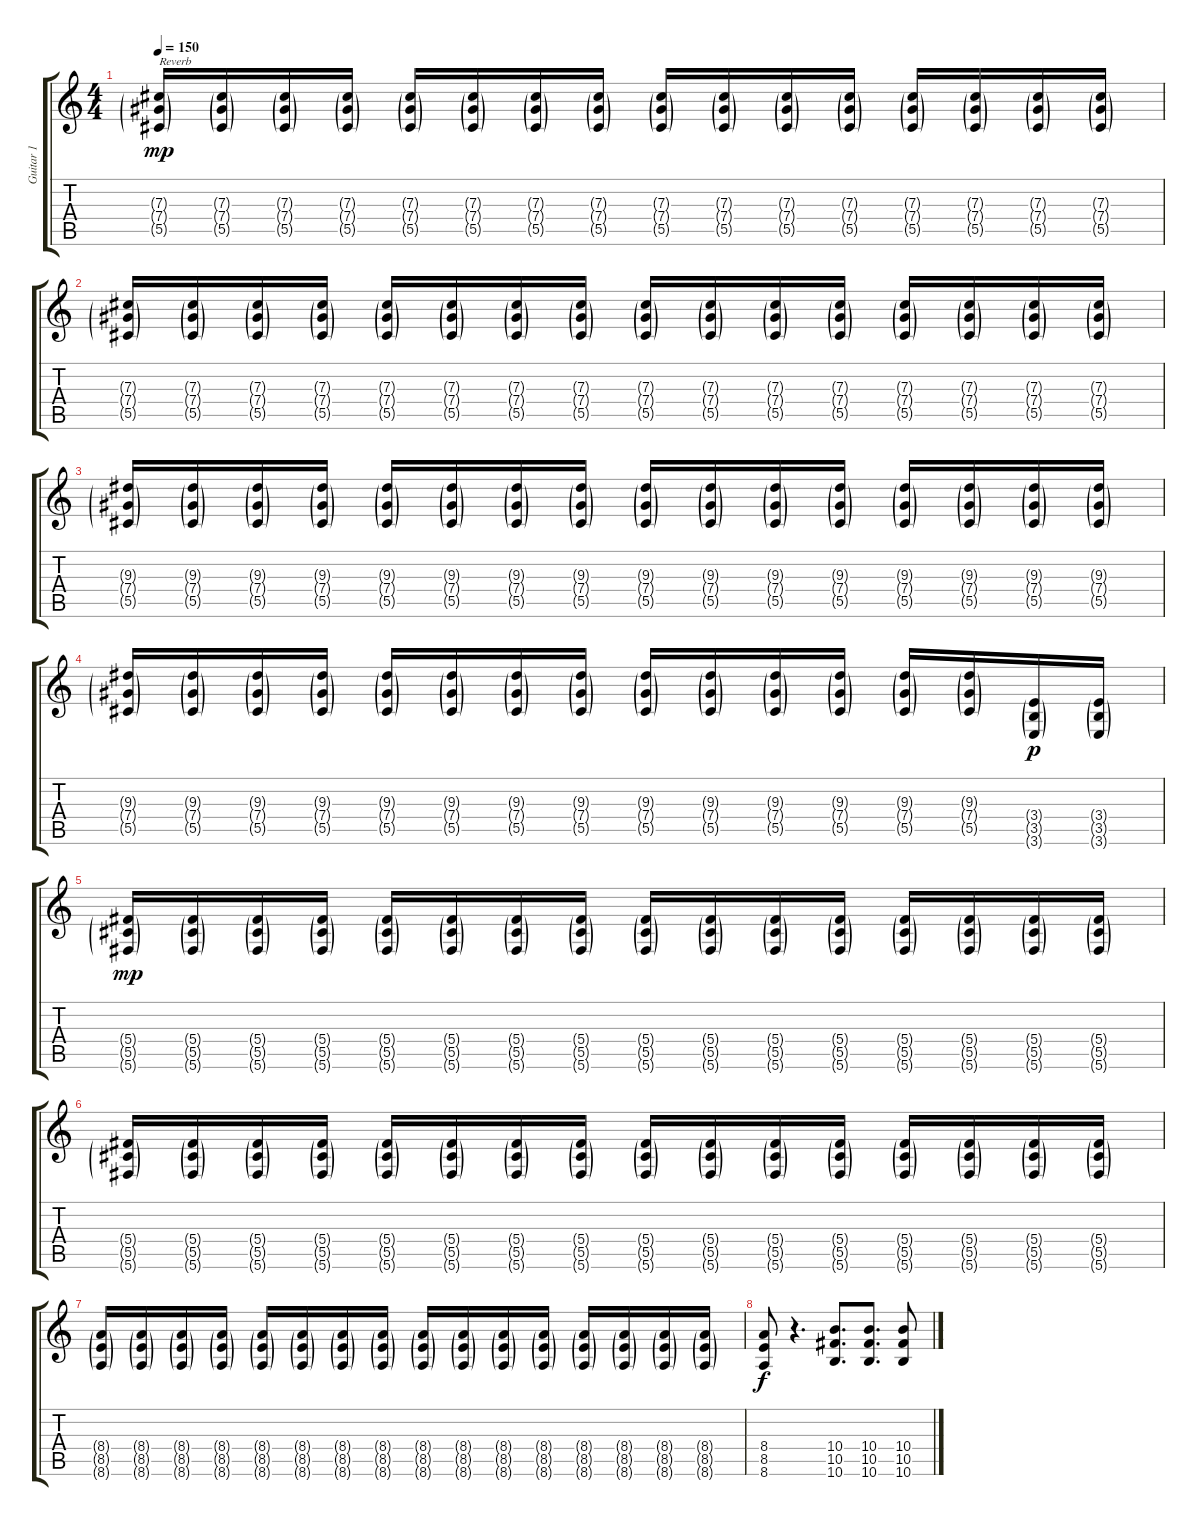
\track ("Guitar 1" "Guitar 1") {instrument distortionguitar}
\staff {score tabs}
\tuning (Eb4 Bb3 Gb3 Db3 Ab2 Db2) {hide}
\ts (4 4)
\tempo 150
\clef g2
\ks c
(7.3{g} 7.4{g} 5.5{g}).16{txt "Reverb" dy mp} (7.3{g} 7.4{g} 5.5{g}).16 (7.3{g} 7.4{g} 5.5{g}).16 (7.3{g} 7.4{g} 5.5{g}).16 (7.3{g} 7.4{g} 5.5{g}).16 (7.3{g} 7.4{g} 5.5{g}).16 (7.3{g} 7.4{g} 5.5{g}).16 (7.3{g} 7.4{g} 5.5{g}).16 (7.3{g} 7.4{g} 5.5{g}).16 (7.3{g} 7.4{g} 5.5{g}).16 (7.3{g} 7.4{g} 5.5{g}).16 (7.3{g} 7.4{g} 5.5{g}).16 (7.3{g} 7.4{g} 5.5{g}).16 (7.3{g} 7.4{g} 5.5{g}).16 (7.3{g} 7.4{g} 5.5{g}).16 (7.3{g} 7.4{g} 5.5{g}).16 |
(7.3{g} 7.4{g} 5.5{g}).16 (7.3{g} 7.4{g} 5.5{g}).16 (7.3{g} 7.4{g} 5.5{g}).16 (7.3{g} 7.4{g} 5.5{g}).16 (7.3{g} 7.4{g} 5.5{g}).16 (7.3{g} 7.4{g} 5.5{g}).16 (7.3{g} 7.4{g} 5.5{g}).16 (7.3{g} 7.4{g} 5.5{g}).16 (7.3{g} 7.4{g} 5.5{g}).16 (7.3{g} 7.4{g} 5.5{g}).16 (7.3{g} 7.4{g} 5.5{g}).16 (7.3{g} 7.4{g} 5.5{g}).16 (7.3{g} 7.4{g} 5.5{g}).16 (7.3{g} 7.4{g} 5.5{g}).16 (7.3{g} 7.4{g} 5.5{g}).16 (7.3{g} 7.4{g} 5.5{g}).16 |
(9.3{g} 7.4{g} 5.5{g}).16 (9.3{g} 7.4{g} 5.5{g}).16 (9.3{g} 7.4{g} 5.5{g}).16 (9.3{g} 7.4{g} 5.5{g}).16 (9.3{g} 7.4{g} 5.5{g}).16 (9.3{g} 7.4{g} 5.5{g}).16 (9.3{g} 7.4{g} 5.5{g}).16 (9.3{g} 7.4{g} 5.5{g}).16 (9.3{g} 7.4{g} 5.5{g}).16 (9.3{g} 7.4{g} 5.5{g}).16 (9.3{g} 7.4{g} 5.5{g}).16 (9.3{g} 7.4{g} 5.5{g}).16 (9.3{g} 7.4{g} 5.5{g}).16 (9.3{g} 7.4{g} 5.5{g}).16 (9.3{g} 7.4{g} 5.5{g}).16 (9.3{g} 7.4{g} 5.5{g}).16 |
(9.3{g} 7.4{g} 5.5{g}).16 (9.3{g} 7.4{g} 5.5{g}).16 (9.3{g} 7.4{g} 5.5{g}).16 (9.3{g} 7.4{g} 5.5{g}).16 (9.3{g} 7.4{g} 5.5{g}).16 (9.3{g} 7.4{g} 5.5{g}).16 (9.3{g} 7.4{g} 5.5{g}).16 (9.3{g} 7.4{g} 5.5{g}).16 (9.3{g} 7.4{g} 5.5{g}).16 (9.3{g} 7.4{g} 5.5{g}).16 (9.3{g} 7.4{g} 5.5{g}).16 (9.3{g} 7.4{g} 5.5{g}).16 (9.3{g} 7.4{g} 5.5{g}).16 (9.3{g} 7.4{g} 5.5{g}).16 (3.4{g} 3.5{g} 3.6{g}).16{dy p} (3.4{g} 3.5{g} 3.6{g}).16 |
(5.4{g} 5.5{g} 5.6{g}).16{dy mp} (5.4{g} 5.5{g} 5.6{g}).16 (5.4{g} 5.5{g} 5.6{g}).16 (5.4{g} 5.5{g} 5.6{g}).16 (5.4{g} 5.5{g} 5.6{g}).16 (5.4{g} 5.5{g} 5.6{g}).16 (5.4{g} 5.5{g} 5.6{g}).16 (5.4{g} 5.5{g} 5.6{g}).16 (5.4{g} 5.5{g} 5.6{g}).16 (5.4{g} 5.5{g} 5.6{g}).16 (5.4{g} 5.5{g} 5.6{g}).16 (5.4{g} 5.5{g} 5.6{g}).16 (5.4{g} 5.5{g} 5.6{g}).16 (5.4{g} 5.5{g} 5.6{g}).16 (5.4{g} 5.5{g} 5.6{g}).16 (5.4{g} 5.5{g} 5.6{g}).16 |
(5.4{g} 5.5{g} 5.6{g}).16 (5.4{g} 5.5{g} 5.6{g}).16 (5.4{g} 5.5{g} 5.6{g}).16 (5.4{g} 5.5{g} 5.6{g}).16 (5.4{g} 5.5{g} 5.6{g}).16 (5.4{g} 5.5{g} 5.6{g}).16 (5.4{g} 5.5{g} 5.6{g}).16 (5.4{g} 5.5{g} 5.6{g}).16 (5.4{g} 5.5{g} 5.6{g}).16 (5.4{g} 5.5{g} 5.6{g}).16 (5.4{g} 5.5{g} 5.6{g}).16 (5.4{g} 5.5{g} 5.6{g}).16 (5.4{g} 5.5{g} 5.6{g}).16 (5.4{g} 5.5{g} 5.6{g}).16 (5.4{g} 5.5{g} 5.6{g}).16 (5.4{g} 5.5{g} 5.6{g}).16 |
(8.4{g} 8.5{g} 8.6{g}).16 (8.4{g} 8.5{g} 8.6{g}).16 (8.4{g} 8.5{g} 8.6{g}).16 (8.4{g} 8.5{g} 8.6{g}).16 (8.4{g} 8.5{g} 8.6{g}).16 (8.4{g} 8.5{g} 8.6{g}).16 (8.4{g} 8.5{g} 8.6{g}).16 (8.4{g} 8.5{g} 8.6{g}).16 (8.4{g} 8.5{g} 8.6{g}).16 (8.4{g} 8.5{g} 8.6{g}).16 (8.4{g} 8.5{g} 8.6{g}).16 (8.4{g} 8.5{g} 8.6{g}).16 (8.4{g} 8.5{g} 8.6{g}).16 (8.4{g} 8.5{g} 8.6{g}).16 (8.4{g} 8.5{g} 8.6{g}).16 (8.4{g} 8.5{g} 8.6{g}).16 |
(8.4 8.5 8.6).8{dy f} r.4{d} (10.4 10.5 10.6).8{d} (10.4 10.5 10.6).8{d} (10.4 10.5 10.6).8
